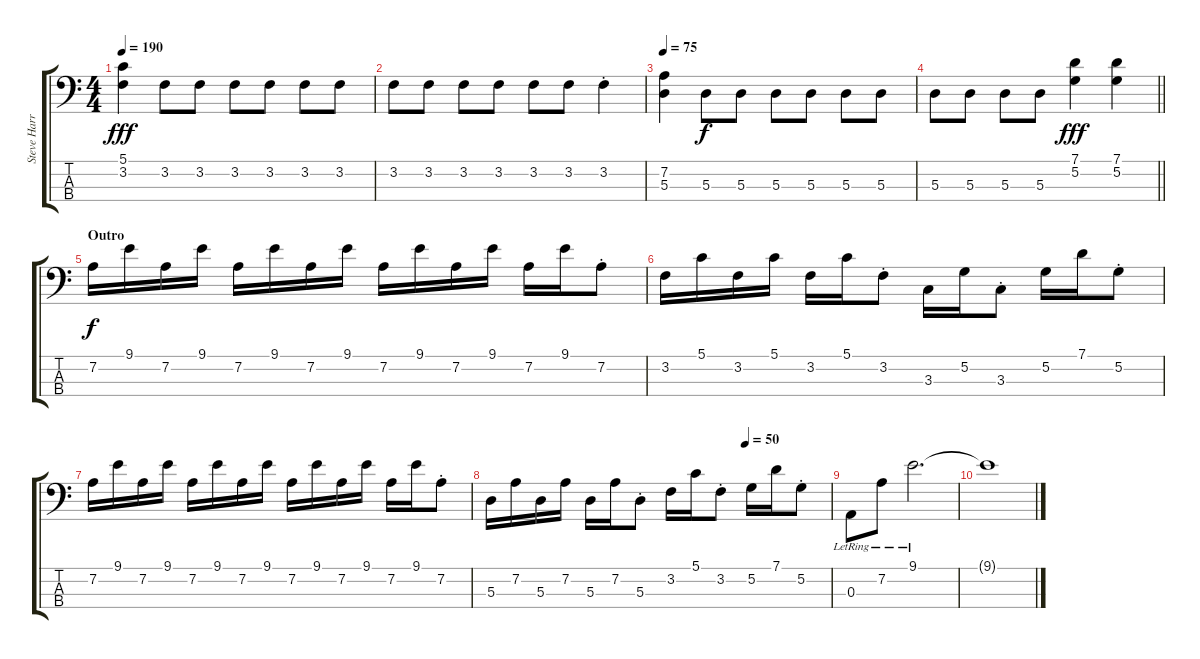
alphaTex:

\track ("Steve Harris" "Steve Harr") {instrument electricbassfinger}
\staff {score tabs}
\tuning (G2 D2 A1 E1) {hide}
\ts (4 4)
\tempo 190
\clef f4
\ks c
(5.1 3.2).4{dy fff} 3.2.8 3.2.8 3.2.8 3.2.8 3.2.8 3.2.8 |
3.2.8 3.2.8 3.2.8 3.2.8 3.2.8 3.2.8 3.2{st}.4 |
\tempo 75
(7.2 5.3).4 5.3.8{dy f} 5.3.8 5.3.8 5.3.8 5.3.8 5.3.8 |
\barLineRight lightlight
5.3.8 5.3.8 5.3.8 5.3.8 (7.1 5.2).4{dy fff} (7.1 5.2).4 |
\section ("" "Outro")
7.2.16{dy f} 9.1.16 7.2.16 9.1.16 7.2.16 9.1.16 7.2.16 9.1.16 7.2.16 9.1.16 7.2.16 9.1.16 7.2.16 9.1.16 7.2{st}.8 |
3.2.16 5.1.16 3.2.16 5.1.16 3.2.16 5.1.16 3.2{st}.8 3.3.16 5.2.16 3.3{st}.8 5.2.16 7.1.16 5.2{st}.8 |
7.2.16 9.1.16 7.2.16 9.1.16 7.2.16 9.1.16 7.2.16 9.1.16 7.2.16 9.1.16 7.2.16 9.1.16 7.2.16 9.1.16 7.2{st}.8 |
\tempo (50 0.75)
5.3.16 7.2.16 5.3.16 7.2.16 5.3.16 7.2.16 5.3{st}.8 3.2.16 5.1.16 3.2{st}.8 5.2.16 7.1.16 5.2{st}.8 |
0.3{lr}.8 7.2{lr}.8 9.1{lr}.2{d} |
9.1{t}.1
